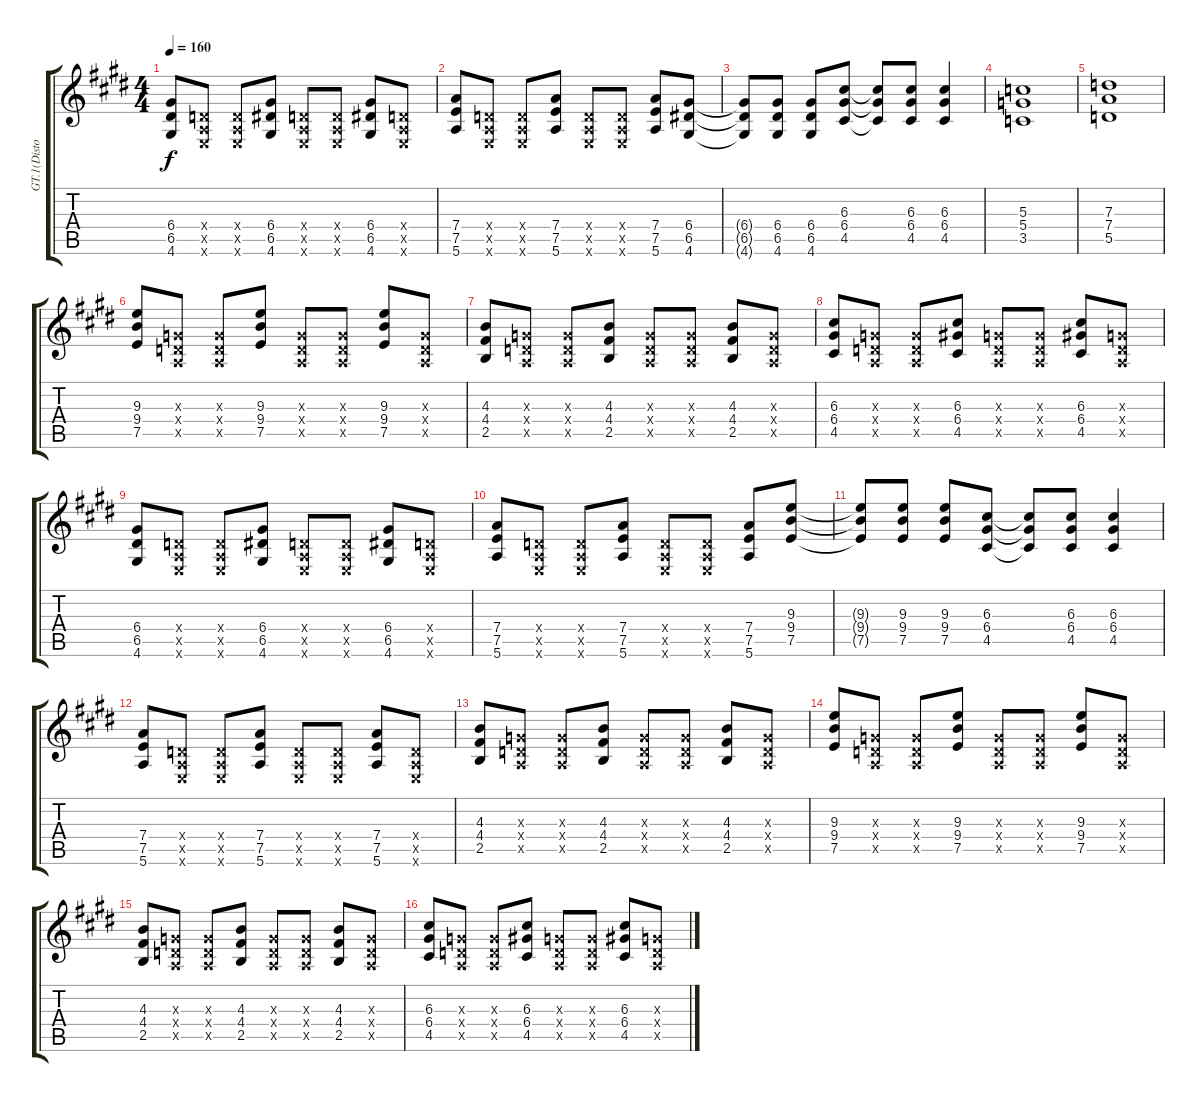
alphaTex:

\track ("GT.1(Distortion)" "GT.1(Disto") {instrument overdrivenguitar}
\staff {score tabs}
\tuning (E4 B3 G3 D3 A2 E2) {hide}
\ts (4 4)
\tempo 160
\clef g2
\ks e
(6.4 6.5 4.6).8{dy f} (0.4{x} 0.5{x} 0.6{x}).8 (0.4{x} 0.5{x} 0.6{x}).8 (6.4 6.5 4.6).8 (0.4{x} 0.5{x} 0.6{x}).8 (0.4{x} 0.5{x} 0.6{x}).8 (6.4 6.5 4.6).8 (0.4{x} 0.5{x} 0.6{x}).8 |
(7.4 7.5 5.6).8 (0.4{x} 0.5{x} 0.6{x}).8 (0.4{x} 0.5{x} 0.6{x}).8 (7.4 7.5 5.6).8 (0.4{x} 0.5{x} 0.6{x}).8 (0.4{x} 0.5{x} 0.6{x}).8 (7.4 7.5 5.6).8 (6.4 6.5 4.6).8 |
(6.4{t} 6.5{t} 4.6{t}).8 (6.4 6.5 4.6).8 (6.4 6.5 4.6).8 (6.3 6.4 4.5).8 (6.3{t} 6.4{t} 4.5{t}).8 (6.3 6.4 4.5).8 (6.3 6.4 4.5).4 |
(5.3 5.4 3.5).1 |
(7.3 7.4 5.5).1 |
(9.3 9.4 7.5).8 (0.3{x} 0.4{x} 0.5{x}).8 (0.3{x} 0.4{x} 0.5{x}).8 (9.3 9.4 7.5).8 (0.3{x} 0.4{x} 0.5{x}).8 (0.3{x} 0.4{x} 0.5{x}).8 (9.3 9.4 7.5).8 (0.3{x} 0.4{x} 0.5{x}).8 |
(4.3 4.4 2.5).8 (0.3{x} 0.4{x} 0.5{x}).8 (0.3{x} 0.4{x} 0.5{x}).8 (4.3 4.4 2.5).8 (0.3{x} 0.4{x} 0.5{x}).8 (0.3{x} 0.4{x} 0.5{x}).8 (4.3 4.4 2.5).8 (0.3{x} 0.4{x} 0.5{x}).8 |
(6.3 6.4 4.5).8 (0.3{x} 0.4{x} 0.5{x}).8 (0.3{x} 0.4{x} 0.5{x}).8 (6.3 6.4 4.5).8 (0.3{x} 0.4{x} 0.5{x}).8 (0.3{x} 0.4{x} 0.5{x}).8 (6.3 6.4 4.5).8 (0.3{x} 0.4{x} 0.5{x}).8 |
(6.4 6.5 4.6).8 (0.4{x} 0.5{x} 0.6{x}).8 (0.4{x} 0.5{x} 0.6{x}).8 (6.4 6.5 4.6).8 (0.4{x} 0.5{x} 0.6{x}).8 (0.4{x} 0.5{x} 0.6{x}).8 (6.4 6.5 4.6).8 (0.4{x} 0.5{x} 0.6{x}).8 |
(7.4 7.5 5.6).8 (0.4{x} 0.5{x} 0.6{x}).8 (0.4{x} 0.5{x} 0.6{x}).8 (7.4 7.5 5.6).8 (0.4{x} 0.5{x} 0.6{x}).8 (0.4{x} 0.5{x} 0.6{x}).8 (7.4 7.5 5.6).8 (9.3 9.4 7.5).8 |
(9.3{t} 9.4{t} 7.5{t}).8 (9.3 9.4 7.5).8 (9.3 9.4 7.5).8 (6.3 6.4 4.5).8 (6.3{t} 6.4{t} 4.5{t}).8 (6.3 6.4 4.5).8 (6.3 6.4 4.5).4 |
(7.4 7.5 5.6).8 (0.4{x} 0.5{x} 0.6{x}).8 (0.4{x} 0.5{x} 0.6{x}).8 (7.4 7.5 5.6).8 (0.4{x} 0.5{x} 0.6{x}).8 (0.4{x} 0.5{x} 0.6{x}).8 (7.4 7.5 5.6).8 (0.4{x} 0.5{x} 0.6{x}).8 |
(4.3 4.4 2.5).8 (0.3{x} 0.4{x} 0.5{x}).8 (0.3{x} 0.4{x} 0.5{x}).8 (4.3 4.4 2.5).8 (0.3{x} 0.4{x} 0.5{x}).8 (0.3{x} 0.4{x} 0.5{x}).8 (4.3 4.4 2.5).8 (0.3{x} 0.4{x} 0.5{x}).8 |
(9.3 9.4 7.5).8 (0.3{x} 0.4{x} 0.5{x}).8 (0.3{x} 0.4{x} 0.5{x}).8 (9.3 9.4 7.5).8 (0.3{x} 0.4{x} 0.5{x}).8 (0.3{x} 0.4{x} 0.5{x}).8 (9.3 9.4 7.5).8 (0.3{x} 0.4{x} 0.5{x}).8 |
(4.3 4.4 2.5).8 (0.3{x} 0.4{x} 0.5{x}).8 (0.3{x} 0.4{x} 0.5{x}).8 (4.3 4.4 2.5).8 (0.3{x} 0.4{x} 0.5{x}).8 (0.3{x} 0.4{x} 0.5{x}).8 (4.3 4.4 2.5).8 (0.3{x} 0.4{x} 0.5{x}).8 |
(6.3 6.4 4.5).8 (0.3{x} 0.4{x} 0.5{x}).8 (0.3{x} 0.4{x} 0.5{x}).8 (6.3 6.4 4.5).8 (0.3{x} 0.4{x} 0.5{x}).8 (0.3{x} 0.4{x} 0.5{x}).8 (6.3 6.4 4.5).8 (0.3{x} 0.4{x} 0.5{x}).8
